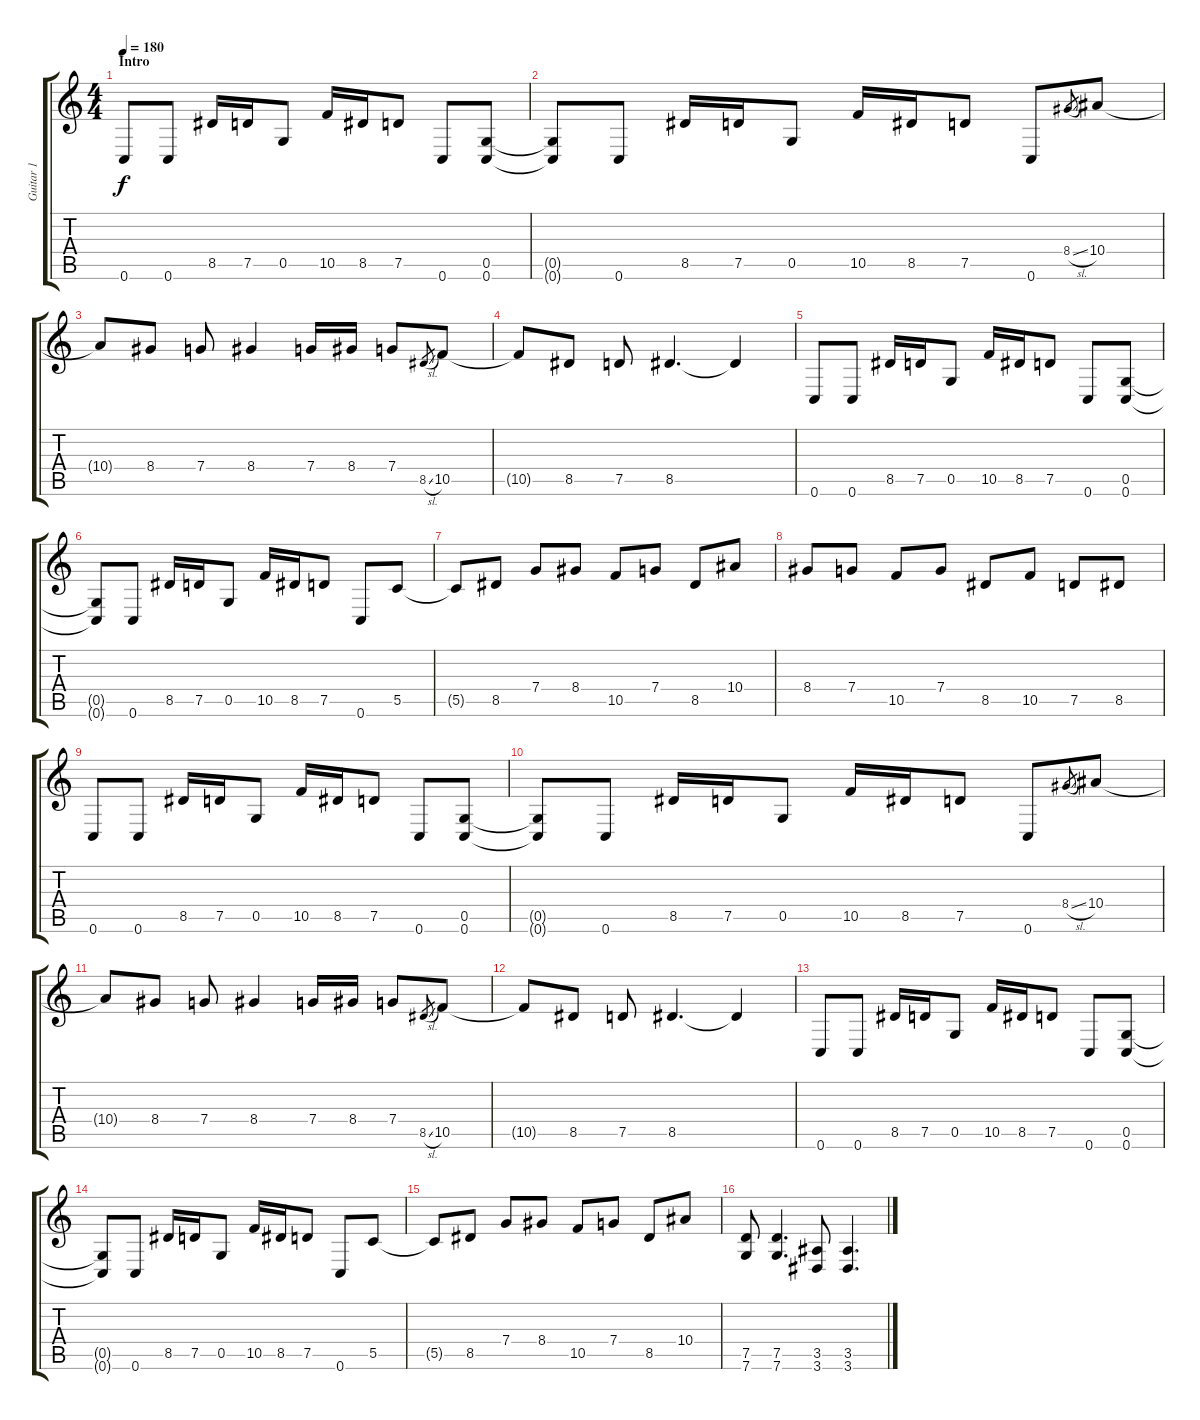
\track ("Guitar 1" "Guitar 1") {instrument distortionguitar}
\staff {score tabs}
\tuning (D4 A3 F3 C3 G2 C2) {hide}
\ts (4 4)
\section ("" "Intro")
\tempo 180
\clef g2
\ks c
0.6.8{dy f instrument distortionguitar} 0.6.8 8.5.16 7.5.16 0.5.8 10.5.16 8.5.16 7.5.8 0.6.8 (0.5 0.6).8 |
(0.5{t} 0.6{t}).8 0.6.8 8.5.16 7.5.16 0.5.8 10.5.16 8.5.16 7.5.8 0.6.8 8.4{sl}.8{gr} 10.4.8 |
10.4{t}.8 8.4.8 7.4.8 8.4.4 7.4.16 8.4.16 7.4.8 8.5{sl}.8{gr} 10.5.8 |
10.5{t}.8 8.5.8 7.5.8 8.5.4{d} 8.5{t}.4 |
0.6.8 0.6.8 8.5.16 7.5.16 0.5.8 10.5.16 8.5.16 7.5.8 0.6.8 (0.5 0.6).8 |
(0.5{t} 0.6{t}).8 0.6.8 8.5.16 7.5.16 0.5.8 10.5.16 8.5.16 7.5.8 0.6.8 5.5.8 |
5.5{t}.8 8.5.8 7.4.8 8.4.8 10.5.8 7.4.8 8.5.8 10.4.8 |
8.4.8 7.4.8 10.5.8 7.4.8 8.5.8 10.5.8 7.5.8 8.5.8 |
0.6.8 0.6.8 8.5.16 7.5.16 0.5.8 10.5.16 8.5.16 7.5.8 0.6.8 (0.5 0.6).8 |
(0.5{t} 0.6{t}).8 0.6.8 8.5.16 7.5.16 0.5.8 10.5.16 8.5.16 7.5.8 0.6.8 8.4{sl}.8{gr} 10.4.8 |
10.4{t}.8 8.4.8 7.4.8 8.4.4 7.4.16 8.4.16 7.4.8 8.5{sl}.8{gr} 10.5.8 |
10.5{t}.8 8.5.8 7.5.8 8.5.4{d} 8.5{t}.4 |
0.6.8 0.6.8 8.5.16 7.5.16 0.5.8 10.5.16 8.5.16 7.5.8 0.6.8 (0.5 0.6).8 |
(0.5{t} 0.6{t}).8 0.6.8 8.5.16 7.5.16 0.5.8 10.5.16 8.5.16 7.5.8 0.6.8 5.5.8 |
5.5{t}.8 8.5.8 7.4.8 8.4.8 10.5.8 7.4.8 8.5.8 10.4.8 |
(7.5 7.6).8 (7.5 7.6).4{d} (3.5 3.6).8 (3.5 3.6).4{d}
